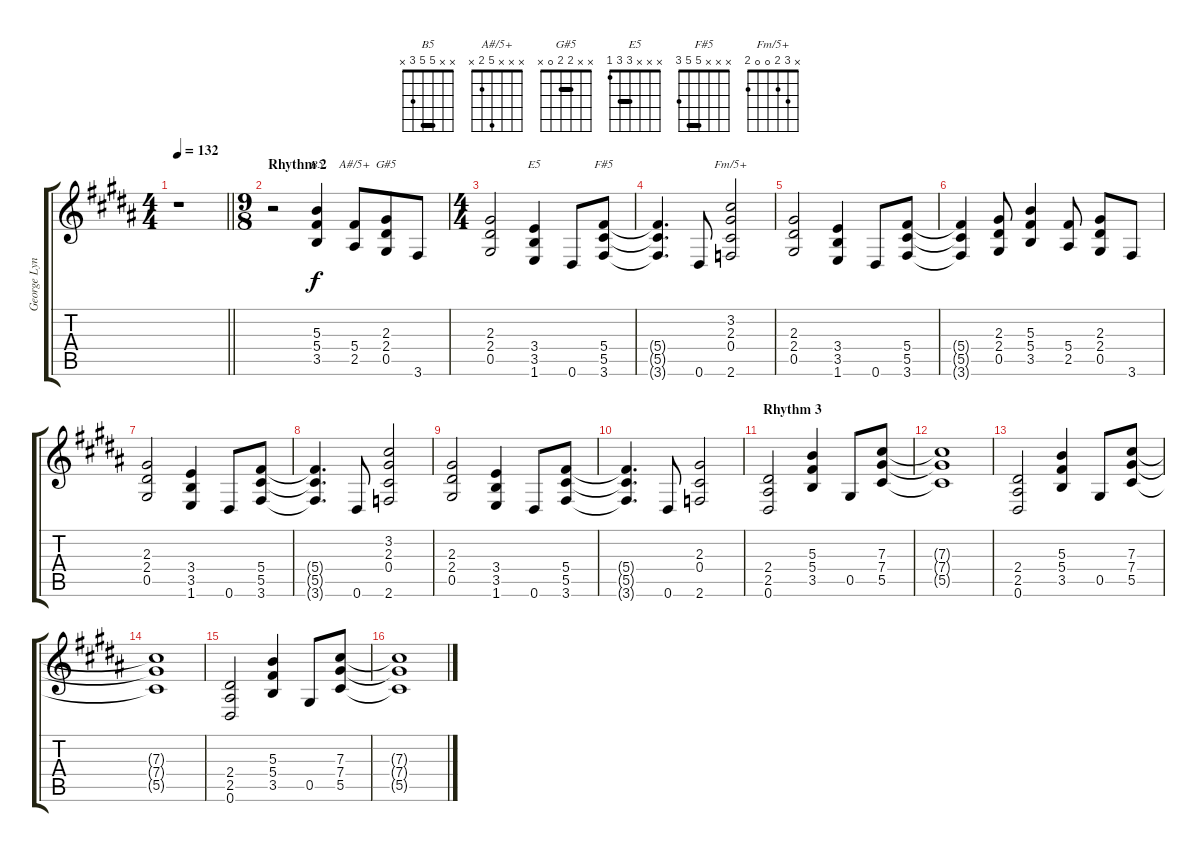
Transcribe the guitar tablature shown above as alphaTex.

\track ("George Lynch Rhythm" "George Lyn") {instrument distortionguitar}
\staff {score tabs}
\tuning (Eb4 Bb3 Gb3 Db3 Ab2 Eb2) {hide}
\chord ("B5" x x 5 5 3 x) {barre 5}
\chord ("A#/5+" x x x 5 2 x)
\chord ("G#5" x x 2 2 0 x) {barre 2}
\chord ("E5" x x x 3 3 1) {barre 3}
\chord ("F#5" x x x 5 5 3) {barre 5}
\chord ("Fm/5+" x 3 2 0 0 2)
\ts (4 4)
\tempo 132
\clef g2
\barLineRight lightlight
\ks g#minor
r.1{dy f} |
\ts (9 8)
\section ("" "Rhythm 2")
r.2 (5.3 5.4 3.5).4{ch "B5"} (5.4 2.5).8{ch "A#/5+"} (2.3 2.4 0.5).8{ch "G#5"} 3.6.8 |
\ts (4 4)
(2.3 2.4 0.5).2 (3.4 3.5 1.6).4{ch "E5"} 0.6.8 (5.4 5.5 3.6).8{ch "F#5"} |
(5.4{t} 5.5{t} 3.6{t}).4{d} 0.6.8 (3.2 2.3 0.4 2.6).2{ch "Fm/5+"} |
(2.3 2.4 0.5).2 (3.4 3.5 1.6).4 0.6.8 (5.4 5.5 3.6).8 |
(5.4{t} 5.5{t} 3.6{t}).4 (2.3 2.4 0.5).8 (5.3 5.4 3.5).4 (5.4 2.5).8 (2.3 2.4 0.5).8 3.6.8 |
(2.3 2.4 0.5).2 (3.4 3.5 1.6).4 0.6.8 (5.4 5.5 3.6).8 |
(5.4{t} 5.5{t} 3.6{t}).4{d} 0.6.8 (3.2 2.3 0.4 2.6).2 |
(2.3 2.4 0.5).2 (3.4 3.5 1.6).4 0.6.8 (5.4 5.5 3.6).8 |
(5.4{t} 5.5{t} 3.6{t}).4{d} 0.6.8 (2.3 0.4 2.6).2 |
\section ("" "Rhythm 3")
(2.4 2.5 0.6).2 (5.3 5.4 3.5).4 0.5.8 (7.3 7.4 5.5).8 |
(7.3{t} 7.4{t} 5.5{t}).1 |
(2.4 2.5 0.6).2 (5.3 5.4 3.5).4 0.5.8 (7.3 7.4 5.5).8 |
(7.3{t} 7.4{t} 5.5{t}).1 |
(2.4 2.5 0.6).2 (5.3 5.4 3.5).4 0.5.8 (7.3 7.4 5.5).8 |
(7.3{t} 7.4{t} 5.5{t}).1
